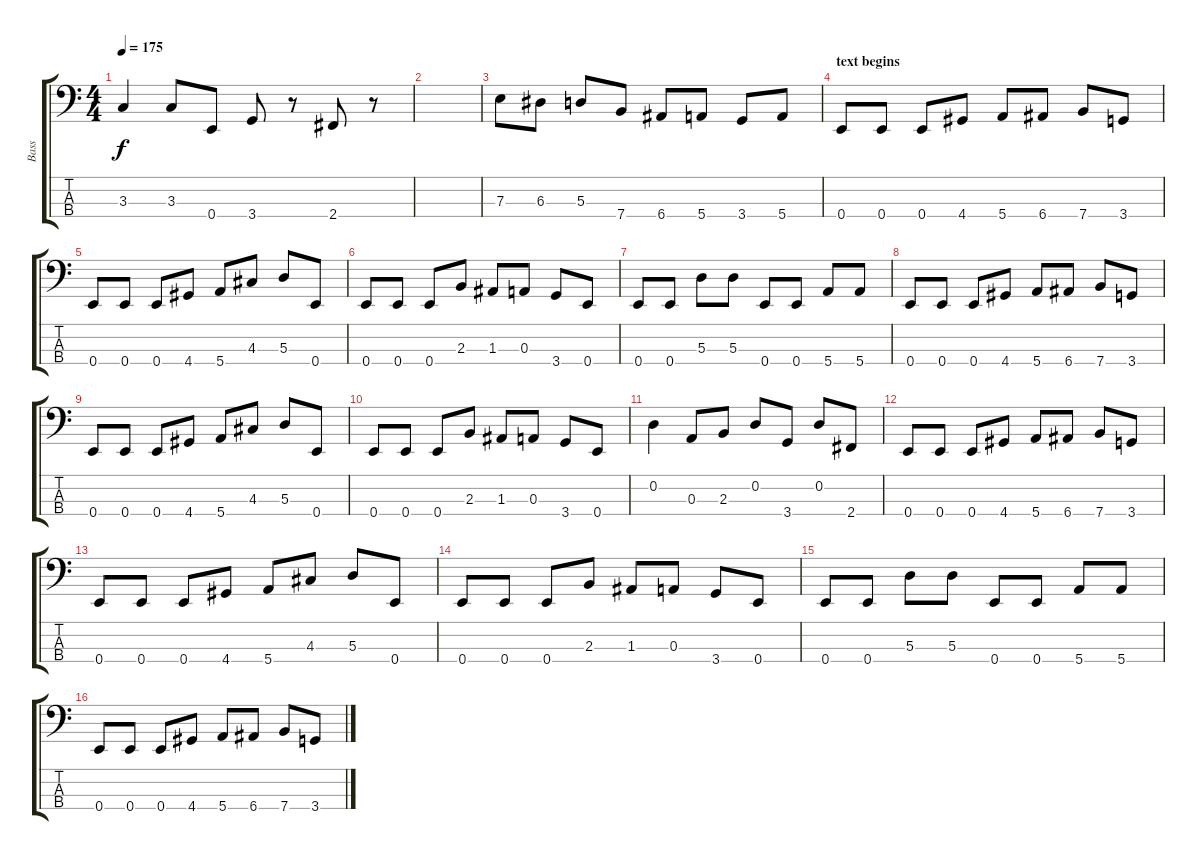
\track ("Bass" "Bass") {instrument electricbasspick}
\staff {score tabs}
\tuning (G2 D2 A1 E1) {hide}
\ts (4 4)
\tempo 175
\clef f4
\ks c
3.3.4{dy f} 3.3.8 0.4.8 3.4.8 r.8 2.4.8 r.8 |
|
7.3.8 6.3.8 5.3.8 7.4.8 6.4.8 5.4.8 3.4.8 5.4.8 |
\section ("" "text begins")
0.4.8 0.4.8 0.4.8 4.4.8 5.4.8 6.4.8 7.4.8 3.4.8 |
0.4.8 0.4.8 0.4.8 4.4.8 5.4.8 4.3.8 5.3.8 0.4.8 |
0.4.8 0.4.8 0.4.8 2.3.8 1.3.8 0.3.8 3.4.8 0.4.8 |
0.4.8 0.4.8 5.3.8 5.3.8 0.4.8 0.4.8 5.4.8 5.4.8 |
0.4.8 0.4.8 0.4.8 4.4.8 5.4.8 6.4.8 7.4.8 3.4.8 |
0.4.8 0.4.8 0.4.8 4.4.8 5.4.8 4.3.8 5.3.8 0.4.8 |
0.4.8 0.4.8 0.4.8 2.3.8 1.3.8 0.3.8 3.4.8 0.4.8 |
0.2.4 0.3.8 2.3.8 0.2.8 3.4.8 0.2.8 2.4.8 |
0.4.8 0.4.8 0.4.8 4.4.8 5.4.8 6.4.8 7.4.8 3.4.8 |
0.4.8 0.4.8 0.4.8 4.4.8 5.4.8 4.3.8 5.3.8 0.4.8 |
0.4.8 0.4.8 0.4.8 2.3.8 1.3.8 0.3.8 3.4.8 0.4.8 |
0.4.8 0.4.8 5.3.8 5.3.8 0.4.8 0.4.8 5.4.8 5.4.8 |
0.4.8 0.4.8 0.4.8 4.4.8 5.4.8 6.4.8 7.4.8 3.4.8
